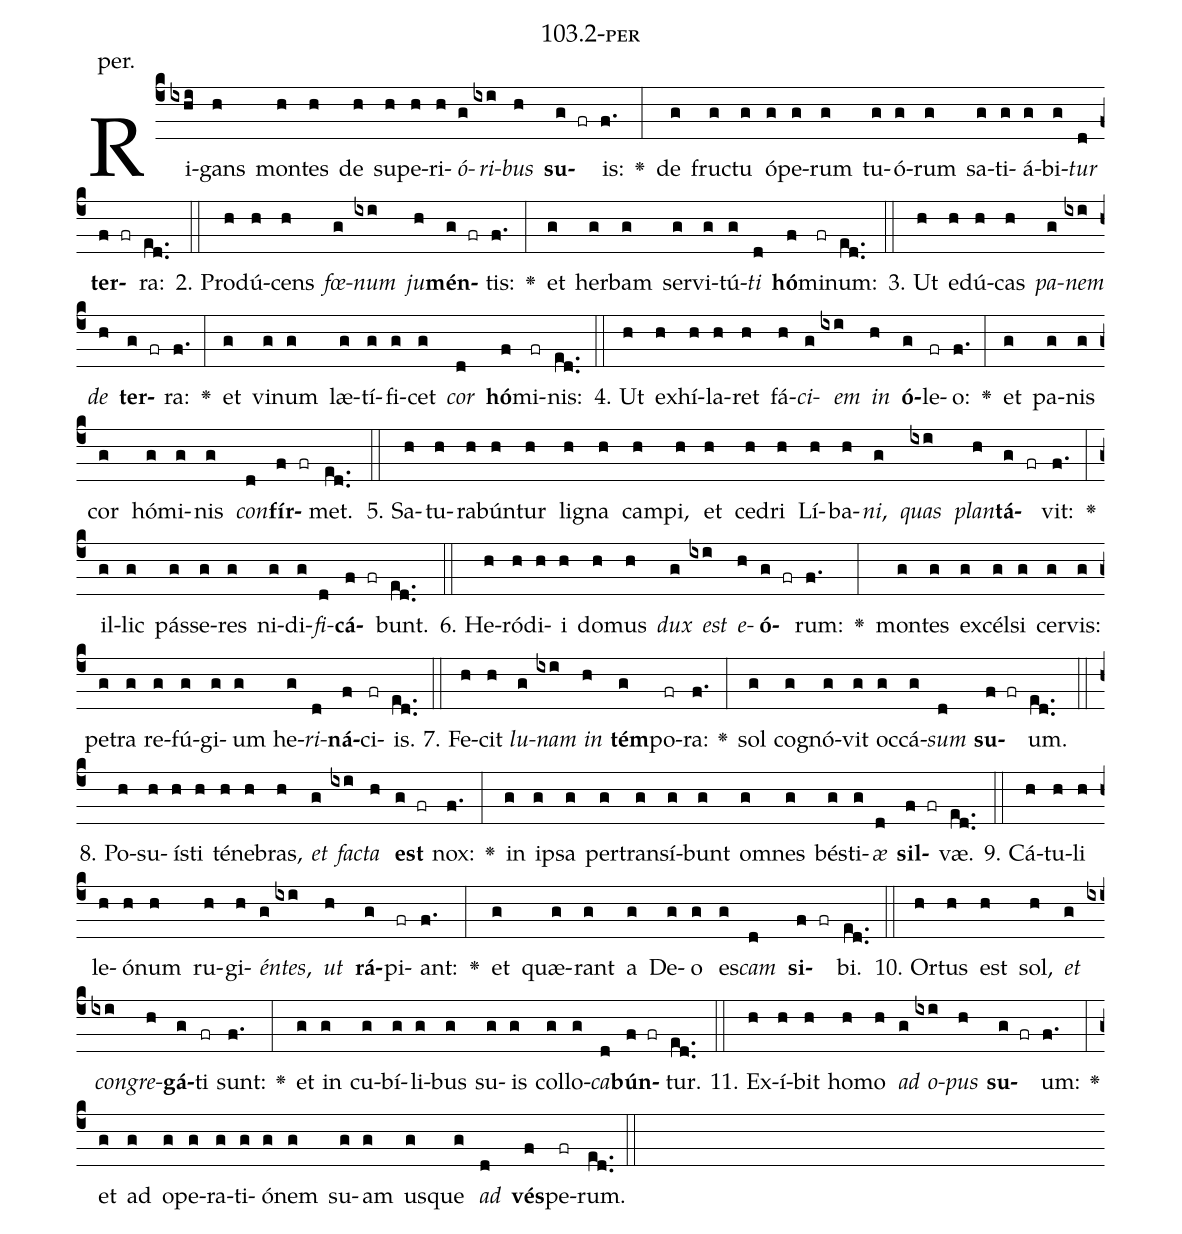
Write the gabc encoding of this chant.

name: 103.2-per;
annotation: per.;
%%
(c4)Ri(ixhi)gans(h) mon(h)tes(h) de(h) su(h)pe(h)ri(h)<i>ó</i>(g)<i>ri</i>(ixi)<i>bus</i>(h) <b>su</b>(g fr)is:(f.) <v>\greheightstar</v>(:) de(g) fruc(g)tu(g) ó(g)pe(g)rum(g) tu(g)ó(g)rum(g) sa(g)ti(g)á(g)bi(g)<i>tur</i>(d) <b>ter</b>(f fr)ra:(ed..) (::)
2. Pro(h)dú(h)cens(h) <i>fœ</i>(g)<i>num</i>(ixi) <i>ju</i>(h)<b>mén</b>(g fr)tis:(f.) <v>\greheightstar</v>(:) et(g) her(g)bam(g) ser(g)vi(g)tú(g)<i>ti</i>(d) <b>hó</b>(f)mi(fr)num:(ed..) (::)
3. Ut(h) e(h)dú(h)cas(h) <i>pa</i>(g)<i>nem</i>(ixi) <i>de</i>(h) <b>ter</b>(g fr)ra:(f.) <v>\greheightstar</v>(:) et(g) vi(g)num(g) læ(g)tí(g)fi(g)cet(g) <i>cor</i>(d) <b>hó</b>(f)mi(fr)nis:(ed..) (::)
4. Ut(h) ex(h)hí(h)la(h)ret(h) fá(h)<i>ci</i>(g)<i>em</i>(ixi) <i>in</i>(h) <b>ó</b>(g)le(fr)o:(f.) <v>\greheightstar</v>(:) et(g) pa(g)nis(g) cor(g) hó(g)mi(g)nis(g) <i>con</i>(d)<b>fír</b>(f fr)met.(ed..) (::)
5. Sa(h)tu(h)ra(h)bún(h)tur(h) li(h)gna(h) cam(h)pi,(h) et(h) ce(h)dri(h) Lí(h)ba(h)<i>ni</i>,(g) <i>quas</i>(ixi) <i>plan</i>(h)<b>tá</b>(g fr)vit:(f.) <v>\greheightstar</v>(:) il(g)lic(g) pás(g)se(g)res(g) ni(g)di(g)<i>fi</i>(d)<b>cá</b>(f fr)bunt.(ed..) (::)
6. He(h)ró(h)di(h)i(h) do(h)mus(h) <i>dux</i>(g) <i>est</i>(ixi) <i>e</i>(h)<b>ó</b>(g fr)rum:(f.) <v>\greheightstar</v>(:) mon(g)tes(g) ex(g)cél(g)si(g) cer(g)vis:(g) pe(g)tra(g) re(g)fú(g)gi(g)um(g) he(g)<i>ri</i>(d)<b>ná</b>(f)ci(fr)is.(ed..) (::)
7. Fe(h)cit(h) <i>lu</i>(g)<i>nam</i>(ixi) <i>in</i>(h) <b>tém</b>(g)po(fr)ra:(f.) <v>\greheightstar</v>(:) sol(g) co(g)gnó(g)vit(g) oc(g)cá(g)<i>sum</i>(d) <b>su</b>(f fr)um.(ed..) (::)
8. Po(h)su(h)ís(h)ti(h) té(h)ne(h)bras,(h) <i>et</i>(g) <i>fac</i>(ixi)<i>ta</i>(h) <b>est</b>(g fr) nox:(f.) <v>\greheightstar</v>(:) in(g) ip(g)sa(g) per(g)trans(g)í(g)bunt(g) om(g)nes(g) bés(g)ti(g)<i>æ</i>(d) <b>sil</b>(f fr)væ.(ed..) (::)
9. Cá(h)tu(h)li(h) le(h)ó(h)num(h) ru(h)gi(h)<i>én</i>(g)<i>tes</i>,(ixi) <i>ut</i>(h) <b>rá</b>(g)pi(fr)ant:(f.) <v>\greheightstar</v>(:) et(g) quæ(g)rant(g) a(g) De(g)o(g) es(g)<i>cam</i>(d) <b>si</b>(f fr)bi.(ed..) (::)
10. Or(h)tus(h) est(h) sol,(h) <i>et</i>(g) <i>con</i>(ixi)<i>gre</i>(h)<b>gá</b>(g)ti(fr) sunt:(f.) <v>\greheightstar</v>(:) et(g) in(g) cu(g)bí(g)li(g)bus(g) su(g)is(g) col(g)lo(g)<i>ca</i>(d)<b>bún</b>(f fr)tur.(ed..) (::)
11. Ex(h)í(h)bit(h) ho(h)mo(h) <i>ad</i>(g) <i>o</i>(ixi)<i>pus</i>(h) <b>su</b>(g fr)um:(f.) <v>\greheightstar</v>(:) et(g) ad(g) o(g)pe(g)ra(g)ti(g)ó(g)nem(g) su(g)am(g) us(g)que(g) <i>ad</i>(d) <b>vés</b>(f)pe(fr)rum.(ed..) (::)
